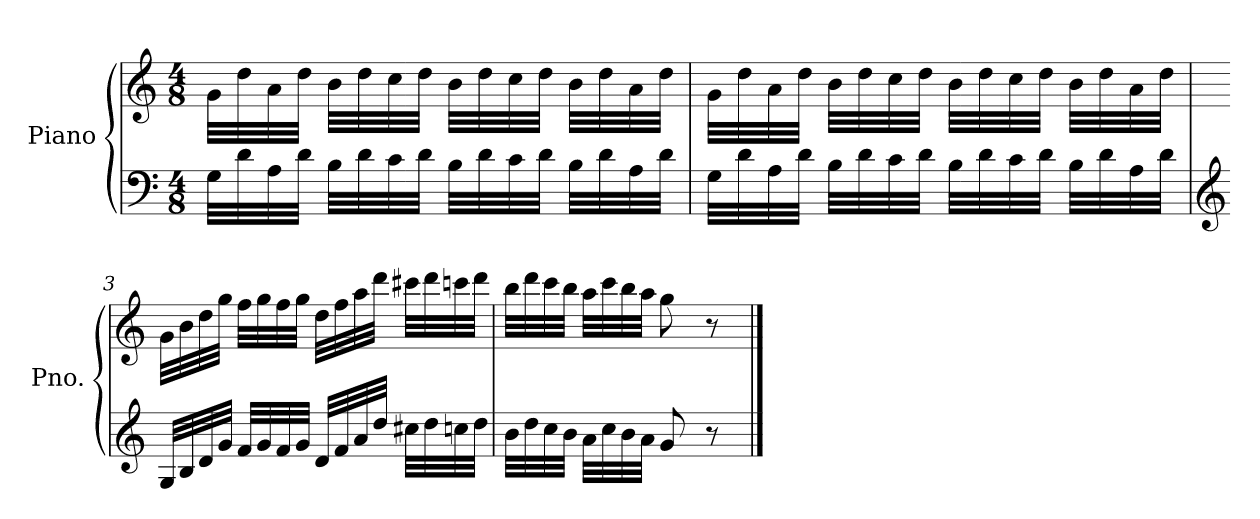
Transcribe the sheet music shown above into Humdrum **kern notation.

**kern	**kern
*part1	*part1
*staff2	*staff1
*I"Piano	*
*I'Pno.	*
*clefF4	*clefG2
*k[]	*k[]
*M4/8	*M4/8
=1	=1
32G<\LLL	32g\LLL
32d<\	32dd\
32A<\	32a\
32d\JJJ	32dd\JJJ
32B\LLL	32b\LLL
32d\	32dd\
32c\	32cc\
32d\JJJ	32dd\JJJ
32B\LLL	32b\LLL
32d\	32dd\
32c\	32cc\
32d\JJJ	32dd\JJJ
32B\LLL	32b\LLL
32d\	32dd\
32A\	32a\
32d\JJJ	32dd\JJJ
=2	=2
32G\LLL	32g\LLL
32d\	32dd\
32A\	32a\
32d\JJJ	32dd\JJJ
32B\LLL	32b\LLL
32d\	32dd\
32c\	32cc\
32d\JJJ	32dd\JJJ
32B\LLL	32b\LLL
32d\	32dd\
32c\	32cc\
32d\JJJ	32dd\JJJ
32B\LLL	32b\LLL
32d\	32dd\
32A\	32a\
32d\JJJ	32dd\JJJ
!!LO:LB:g=z
=3	=3
*clefG2	*
32G</LLL	32g\LLL
32B</	32b\
32d</	32dd\
32g/JJJ	32gg\JJJ
32f/LLL	32ff\LLL
32g/	32gg\
32f/	32ff\
32g/JJJ	32gg\JJJ
32d</LLL	32dd\LLL
32f</	32ff\
32a</	32aa\
32dd/JJJ	32ddd\JJJ
32cc#X\LLL	32ccc#X\LLL
32dd\	32ddd\
32ccn<\	32cccn\
32dd\JJJ	32ddd\JJJ
=4	=4
32b\LLL	32bb\LLL
32dd\	32ddd\
32cc\	32ccc\
32b\JJJ	32bb\JJJ
32a\LLL	32aa\LLL
32cc\	32ccc\
32b\	32bb\
32a\JJJ	32aa\JJJ
8g/	8gg\
8r	8r
==	==
*-	*-
